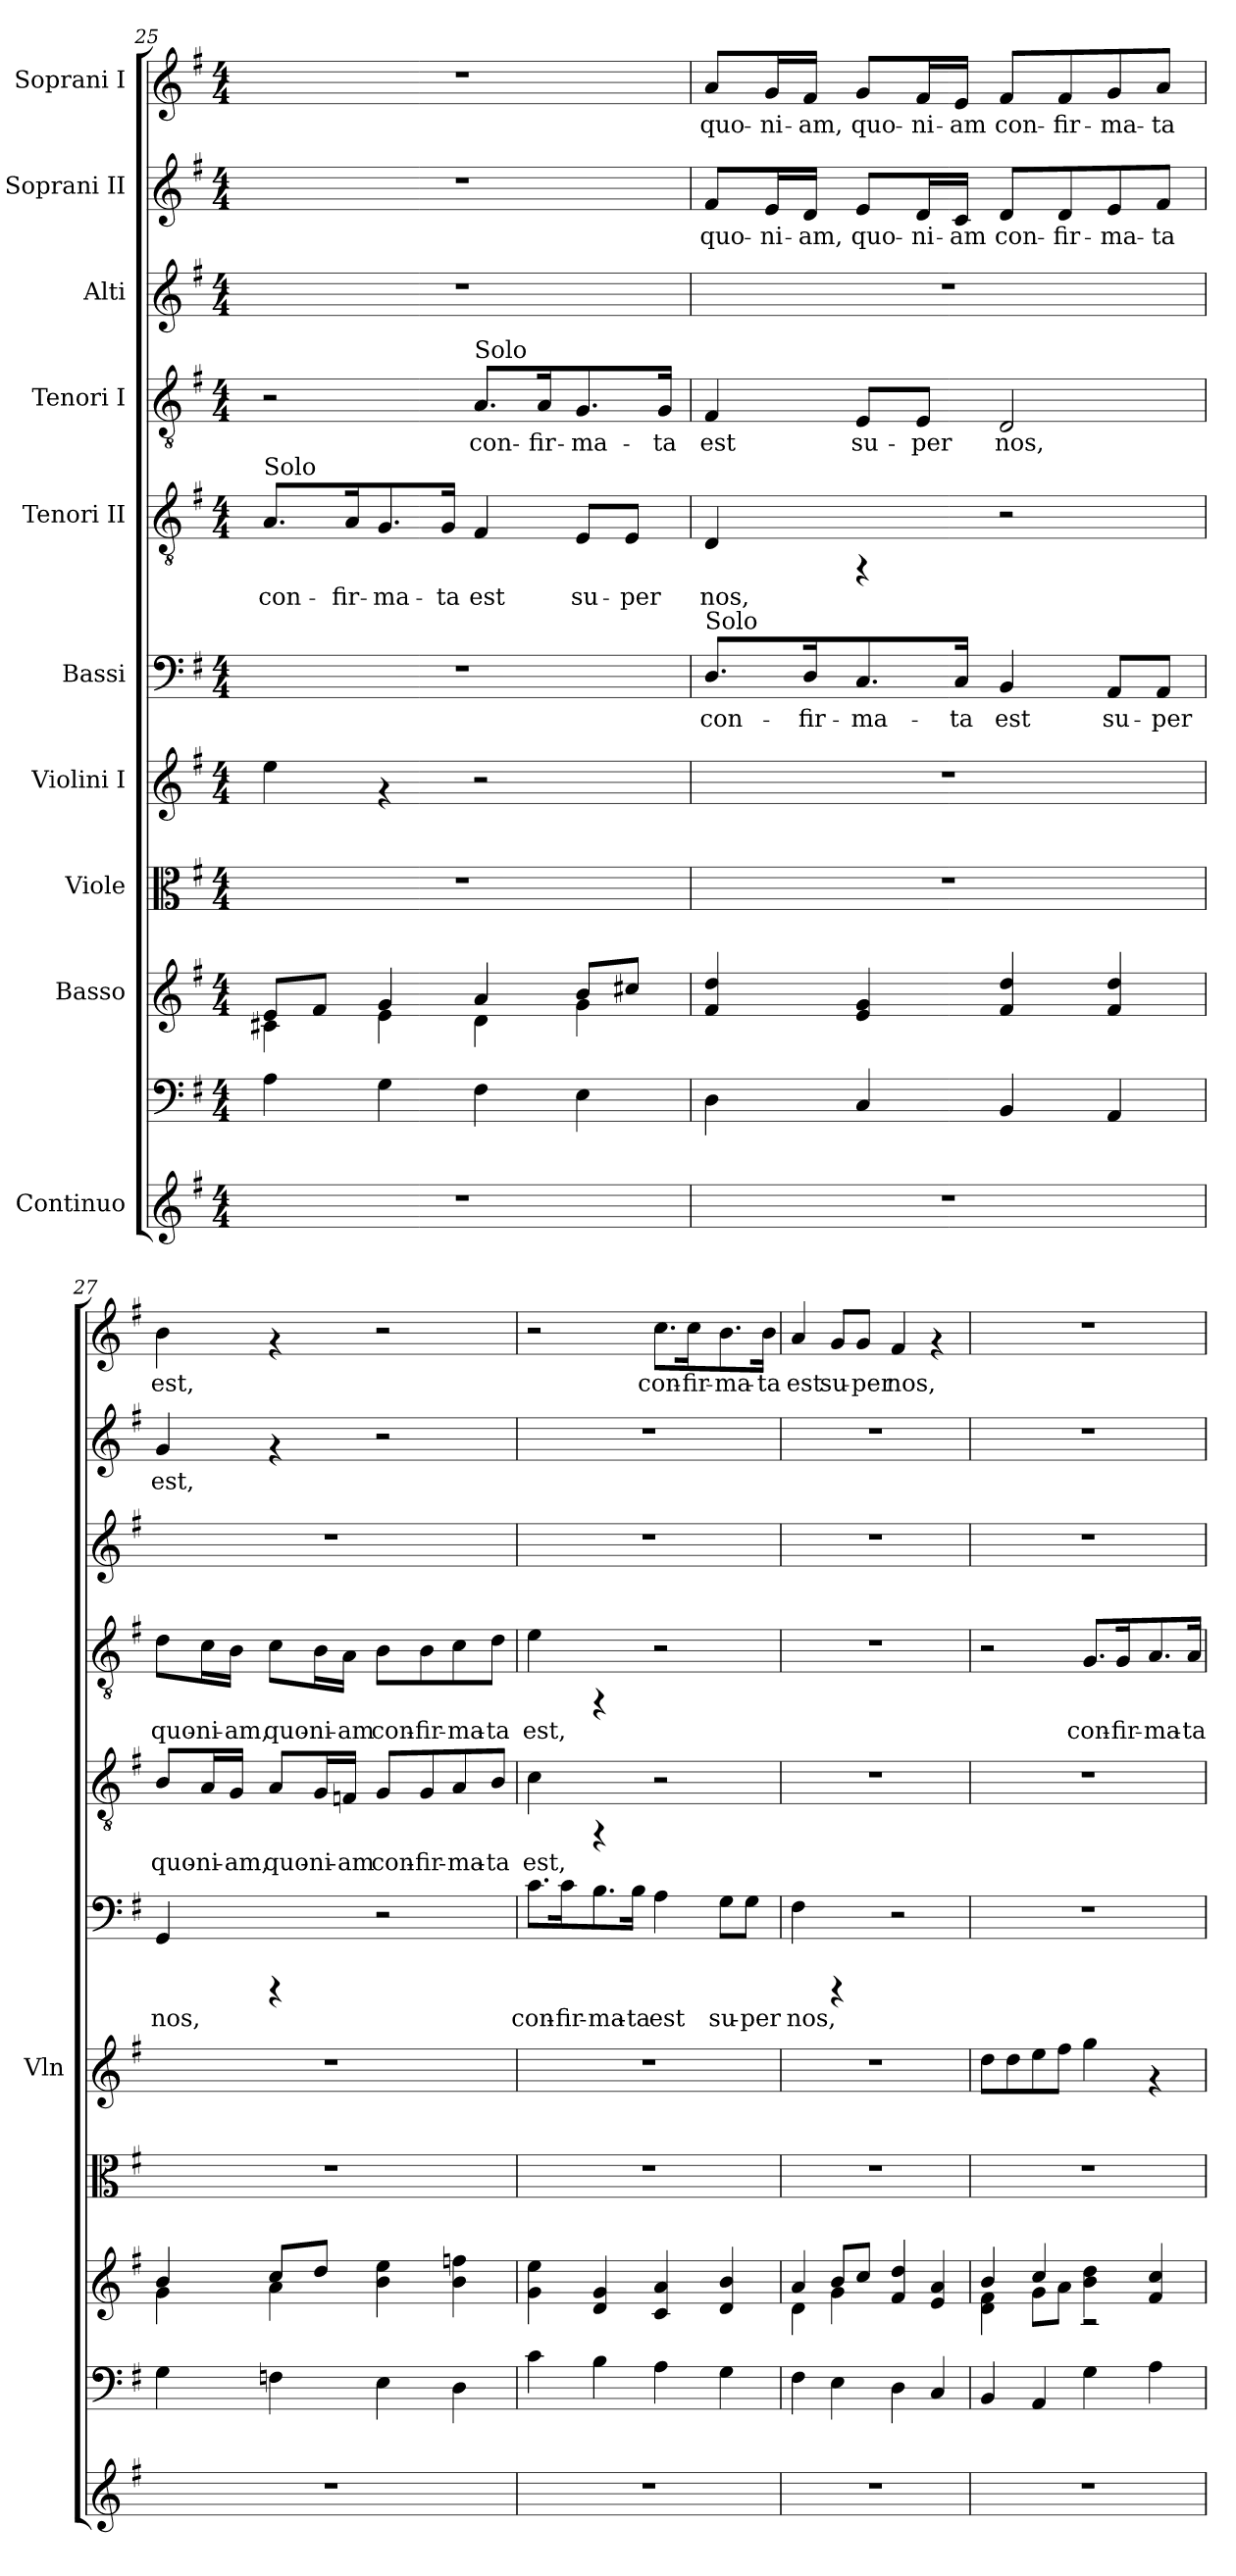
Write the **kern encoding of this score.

**kern	**kern	**kern	**kern	**kern	**kern	**text	**kern	**text	**kern	**text	**kern	**kern	**text	**kern	**text
*part10	*part10	*part9	*part8	*part7	*part6	*part6	*part5	*part5	*part4	*part4	*part3	*part2	*part2	*part1	*part1
*staff11	*staff10	*staff9	*staff8	*staff7	*staff6	*staff6	*staff5	*staff5	*staff4	*staff4	*staff3	*staff2	*staff2	*staff1	*staff1
*I"Continuo	*	*I"Basso	*I"Viole	*I"Violini I	*I"Bassi	*	*I"Tenori II	*	*I"Tenori I	*	*I"Alti	*I"Soprani II	*	*I"Soprani I	*
*	*	*	*	*I'Vln	*	*	*	*	*	*	*	*	*	*	*
*clefG2	*clefF4	*clefG2	*clefC3	*clefG2	*clefF4	*	*clefGv2	*	*clefGv2	*	*clefG2	*clefG2	*	*clefG2	*
*k[f#]	*k[f#]	*k[f#]	*k[f#]	*k[f#]	*k[f#]	*	*k[f#]	*	*k[f#]	*	*k[f#]	*k[f#]	*	*k[f#]	*
*G:	*G:	*G:	*G:	*G:	*G:	*	*G:	*	*G:	*	*G:	*G:	*	*G:	*
*M4/4	*M4/4	*M4/4	*M4/4	*M4/4	*M4/4	*	*M4/4	*	*M4/4	*	*M4/4	*M4/4	*	*M4/4	*
=25	=25	=25	=25	=25	=25	=25	=25	=25	=25	=25	=25	=25	=25	=25	=25
*	*	*^	*	*	*	*	*	*	*	*	*	*	*	*	*
!	!	!	!	!	!	!	!	!LO:TX:a:t=Solo	!	!	!	!	!	!	!	!
!	!	!	!	!	!	!	!	!	!LO:LY:b	!	!	!	!	!	!	!
1r	4A\	8e/L	4c#X\	1r	4ee\	1r	.	8.A/L	con-	2r	.	1r	1r	.	1r	.
.	.	8f#/J	.	.	.	.	.	.	.	.	.	.	.	.	.	.
!	!	!	!	!	!	!	!	!	!LO:LY:b	!	!	!	!	!	!	!
.	.	.	.	.	.	.	.	16A/	-fir-	.	.	.	.	.	.	.
!	!	!	!	!	!	!	!	!	!LO:LY:b	!	!	!	!	!	!	!
.	4G\	4g/	4e\	.	4rf	.	.	8.G/	-ma-	.	.	.	.	.	.	.
!	!	!	!	!	!	!	!	!	!LO:LY:b	!	!	!	!	!	!	!
.	.	.	.	.	.	.	.	16G/J	-ta	.	.	.	.	.	.	.
!	!	!	!	!	!	!	!	!	!	!LO:TX:a:t=Solo	!	!	!	!	!	!
!	!	!	!	!	!	!	!	!	!LO:LY:b	!	!LO:LY:b	!	!	!	!	!
.	4F#\	4a/	4d\	.	2r	.	.	4F#/	est	8.A/L	con-	.	.	.	.	.
!	!	!	!	!	!	!	!	!	!	!	!LO:LY:b	!	!	!	!	!
.	.	.	.	.	.	.	.	.	.	16A/	-fir-	.	.	.	.	.
!	!	!	!	!	!	!	!	!	!LO:LY:b	!	!LO:LY:b	!	!	!	!	!
.	4E\	8b/L	4g\	.	.	.	.	8E/L	su-	8.G/	-ma-	.	.	.	.	.
!	!	!	!	!	!	!	!	!	!LO:LY:b	!	!	!	!	!	!	!
.	.	8cc#X/J	.	.	.	.	.	8E/J	-per	.	.	.	.	.	.	.
!	!	!	!	!	!	!	!	!	!	!	!LO:LY:b	!	!	!	!	!
.	.	.	.	.	.	.	.	.	.	16G/J	-ta	.	.	.	.	.
*	*	*v	*v	*	*	*	*	*	*	*	*	*	*	*	*	*
=26	=26	=26	=26	=26	=26	=26	=26	=26	=26	=26	=26	=26	=26	=26	=26
!	!	!	!	!	!LO:TX:a:t=Solo	!	!	!	!	!	!	!	!	!	!
!	!	!	!	!	!	!LO:LY:b	!	!LO:LY:b	!	!LO:LY:b	!	!	!LO:LY:b	!	!LO:LY:b
1r	4D\	4dd/ 4f#/	1r	1r	8.D/L	con-	4D/	nos,	4F#/	est	1r	8f#/L	quo-	8a/L	quo-
!	!	!	!	!	!	!	!	!	!	!	!	!	!LO:LY:b	!	!LO:LY:b
.	.	.	.	.	.	.	.	.	.	.	.	16e/	-ni-	16g/	-ni-
!	!	!	!	!	!	!LO:LY:b	!	!	!	!	!	!	!LO:LY:b	!	!LO:LY:b
.	.	.	.	.	16D/	-fir-	.	.	.	.	.	16d/J	-am,	16f#/J	-am,
!	!	!	!	!	!	!LO:LY:b	!	!	!	!LO:LY:b	!	!	!LO:LY:b	!	!LO:LY:b
.	4C/	4g/ 4e/	.	.	8.C/	-ma-	4rFF	.	8E/L	su-	.	8e/L	quo-	8g/L	quo-
!	!	!	!	!	!	!	!	!	!	!LO:LY:b	!	!	!LO:LY:b	!	!LO:LY:b
.	.	.	.	.	.	.	.	.	8E/J	-per	.	16d/	-ni-	16f#/	-ni-
!	!	!	!	!	!	!LO:LY:b	!	!	!	!	!	!	!LO:LY:b	!	!LO:LY:b
.	.	.	.	.	16C/J	-ta	.	.	.	.	.	16c/J	-am	16e/J	-am
!	!	!	!	!	!	!LO:LY:b	!	!	!	!LO:LY:b	!	!	!LO:LY:b	!	!LO:LY:b
.	4BB/	4dd/ 4f#/	.	.	4BB/	est	2r	.	2D/	nos,	.	8d/L	con-	8f#/L	con-
!	!	!	!	!	!	!	!	!	!	!	!	!	!LO:LY:b	!	!LO:LY:b
.	.	.	.	.	.	.	.	.	.	.	.	8d/	-fir-	8f#/	-fir-
!	!	!	!	!	!	!LO:LY:b	!	!	!	!	!	!	!LO:LY:b	!	!LO:LY:b
.	4AA/	4dd/ 4f#/	.	.	8AA/L	su-	.	.	.	.	.	8e/	-ma-	8g/	-ma-
!	!	!	!	!	!	!LO:LY:b	!	!	!	!	!	!	!LO:LY:b	!	!LO:LY:b
.	.	.	.	.	8AA/J	-per	.	.	.	.	.	8f#/J	-ta	8a/J	-ta
!!LO:PB:g=z
=27	=27	=27	=27	=27	=27	=27	=27	=27	=27	=27	=27	=27	=27	=27	=27
*	*	*^	*	*	*	*	*	*	*	*	*	*	*	*	*
!	!	!	!	!	!	!	!LO:LY:b	!	!LO:LY:b	!	!LO:LY:b	!	!	!LO:LY:b	!	!LO:LY:b
1r	4G\	4b/	4g\	1r	1r	4GG/	nos,	8B/L	quo-	8d\L	quo-	1r	4g/	est,	4b\	est,
!	!	!	!	!	!	!	!	!	!LO:LY:b	!	!LO:LY:b	!	!	!	!	!
.	.	.	.	.	.	.	.	16A/	-ni-	16c\	-ni-	.	.	.	.	.
!	!	!	!	!	!	!	!	!	!LO:LY:b	!	!LO:LY:b	!	!	!	!	!
.	.	.	.	.	.	.	.	16G/J	-am,	16B\J	-am,	.	.	.	.	.
!	!	!	!	!	!	!	!	!	!LO:LY:b	!	!LO:LY:b	!	!	!	!	!
.	4Fn\	8cc/L	4a\	.	.	4rCCC	.	8A/L	quo-	8c\L	quo-	.	4rf	.	4rf	.
!	!	!	!	!	!	!	!	!	!LO:LY:b	!	!LO:LY:b	!	!	!	!	!
.	.	8dd/J	.	.	.	.	.	16G/	-ni-	16B\	-ni-	.	.	.	.	.
!	!	!	!	!	!	!	!	!	!LO:LY:b	!	!LO:LY:b	!	!	!	!	!
.	.	.	.	.	.	.	.	16Fn/J	-am	16A\J	-am	.	.	.	.	.
!	!	!	!	!	!	!	!	!	!LO:LY:b	!	!LO:LY:b	!	!	!	!	!
.	4E\	4ee\ 4b\	2ryy	.	.	2r	.	8G/L	con-	8B\L	con-	.	2r	.	2r	.
!	!	!	!	!	!	!	!	!	!LO:LY:b	!	!LO:LY:b	!	!	!	!	!
.	.	.	.	.	.	.	.	8G/	-fir-	8B\	-fir-	.	.	.	.	.
!	!	!	!	!	!	!	!	!	!LO:LY:b	!	!LO:LY:b	!	!	!	!	!
.	4D\	4ffn\ 4b\	.	.	.	.	.	8A/	-ma-	8c\	-ma-	.	.	.	.	.
!	!	!	!	!	!	!	!	!	!LO:LY:b	!	!LO:LY:b	!	!	!	!	!
.	.	.	.	.	.	.	.	8B/J	-ta	8d\J	-ta	.	.	.	.	.
*	*	*v	*v	*	*	*	*	*	*	*	*	*	*	*	*	*
=28	=28	=28	=28	=28	=28	=28	=28	=28	=28	=28	=28	=28	=28	=28	=28
!	!	!	!	!	!	!LO:LY:b	!	!LO:LY:b	!	!LO:LY:b	!	!	!	!	!
1r	4c\	4ee\ 4g\	1r	1r	8.c\L	con-	4c\	est,	4e\	est,	1r	1r	.	2r	.
!	!	!	!	!	!	!LO:LY:b	!	!	!	!	!	!	!	!	!
.	.	.	.	.	16c\	-fir-	.	.	.	.	.	.	.	.	.
!	!	!	!	!	!	!LO:LY:b	!	!	!	!	!	!	!	!	!
.	4B\	4g/ 4d/	.	.	8.B\	-ma-	4rFF	.	4rFF	.	.	.	.	.	.
!	!	!	!	!	!	!LO:LY:b	!	!	!	!	!	!	!	!	!
.	.	.	.	.	16B\J	-ta	.	.	.	.	.	.	.	.	.
!	!	!	!	!	!	!LO:LY:b	!	!	!	!	!	!	!	!	!LO:LY:b
.	4A\	4a/ 4c/	.	.	4A\	est	2r	.	2r	.	.	.	.	8.cc\L	con-
!	!	!	!	!	!	!	!	!	!	!	!	!	!	!	!LO:LY:b
.	.	.	.	.	.	.	.	.	.	.	.	.	.	16cc\	-fir-
!	!	!	!	!	!	!LO:LY:b	!	!	!	!	!	!	!	!	!LO:LY:b
.	4G\	4b/ 4d/	.	.	8G\L	su-	.	.	.	.	.	.	.	8.b\	-ma-
!	!	!	!	!	!	!LO:LY:b	!	!	!	!	!	!	!	!	!
.	.	.	.	.	8G\J	-per	.	.	.	.	.	.	.	.	.
!	!	!	!	!	!	!	!	!	!	!	!	!	!	!	!LO:LY:b
.	.	.	.	.	.	.	.	.	.	.	.	.	.	16b\J	-ta
=29	=29	=29	=29	=29	=29	=29	=29	=29	=29	=29	=29	=29	=29	=29	=29
*	*	*^	*	*	*	*	*	*	*	*	*	*	*	*	*
!	!	!	!	!	!	!	!LO:LY:b	!	!	!	!	!	!	!	!	!LO:LY:b
1r	4F#\	4a/	4d\	1r	1r	4F#\	nos,	1r	.	1r	.	1r	1r	.	4a/	est
!	!	!	!	!	!	!	!	!	!	!	!	!	!	!	!	!LO:LY:b
.	4E\	8b/L	4g\	.	.	4rCCC	.	.	.	.	.	.	.	.	8g/L	su-
!	!	!	!	!	!	!	!	!	!	!	!	!	!	!	!	!LO:LY:b
.	.	8cc/J	.	.	.	.	.	.	.	.	.	.	.	.	8g/J	-per
!	!	!	!	!	!	!	!	!	!	!	!	!	!	!	!	!LO:LY:b
.	4D\	4dd/ 4f#/	2ryy	.	.	2r	.	.	.	.	.	.	.	.	4f#/	nos,
.	4C/	4a/ 4e/	.	.	.	.	.	.	.	.	.	.	.	.	4rf	.
=30	=30	=30	=30	=30	=30	=30	=30	=30	=30	=30	=30	=30	=30	=30	=30	=30
1r	4BB/	4b/	4f#\ 4d\	1r	8dd\L	1r	.	1r	.	2r	.	1r	1r	.	1r	.
.	.	.	.	.	8dd\	.	.	.	.	.	.	.	.	.	.	.
.	4AA/	4cc/	8g\L	.	8ee\	.	.	.	.	.	.	.	.	.	.	.
.	.	.	8a\J	.	8ff#\J	.	.	.	.	.	.	.	.	.	.	.
!	!	!	!	!	!	!	!	!	!	!	!LO:LY:b	!	!	!	!	!
.	4G\	4dd\ 4b\	2r	.	4gg\	.	.	.	.	8.G/L	con-	.	.	.	.	.
!	!	!	!	!	!	!	!	!	!	!	!LO:LY:b	!	!	!	!	!
.	.	.	.	.	.	.	.	.	.	16G/	-fir-	.	.	.	.	.
!	!	!	!	!	!	!	!	!	!	!	!LO:LY:b	!	!	!	!	!
.	4A\	4cc/ 4f#/	.	.	4rf	.	.	.	.	8.A/	-ma-	.	.	.	.	.
!	!	!	!	!	!	!	!	!	!	!	!LO:LY:b	!	!	!	!	!
.	.	.	.	.	.	.	.	.	.	16A/J	-ta	.	.	.	.	.
*	*	*v	*v	*	*	*	*	*	*	*	*	*	*	*	*	*
=	=	=	=	=	=	=	=	=	=	=	=	=	=	=	=
*-	*-	*-	*-	*-	*-	*-	*-	*-	*-	*-	*-	*-	*-	*-	*-
